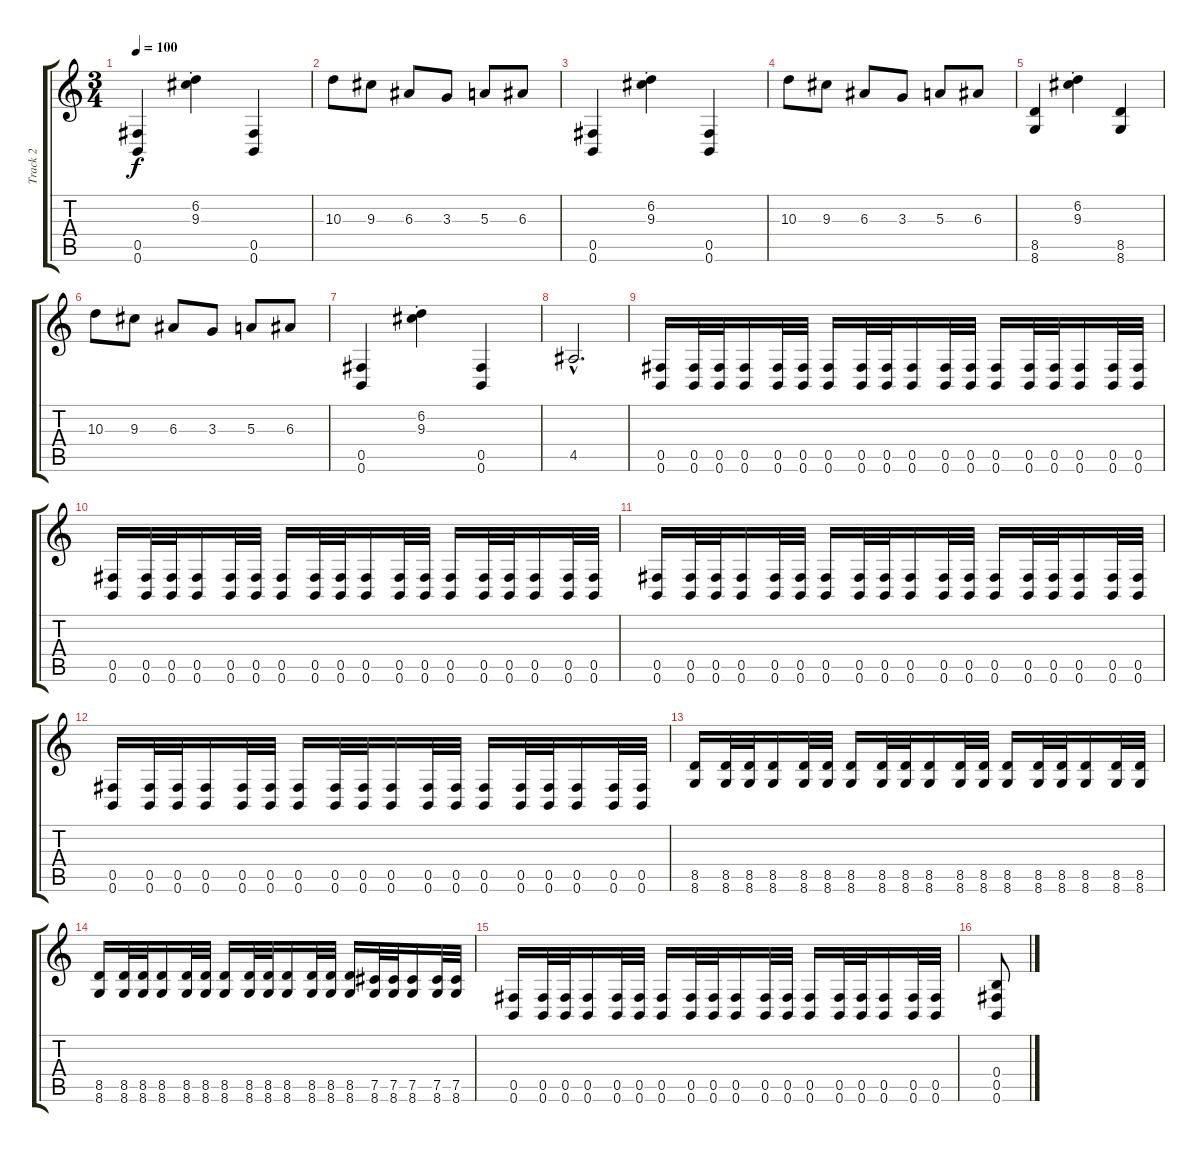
\track ("Track 2" "Track 2") {instrument overdrivenguitar}
\staff {score tabs}
\tuning (Db4 Ab3 E3 B2 Gb2 B1) {hide}
\ts (3 4)
\tempo 100
\clef g2
\ks c
(0.5 0.6).4{dy f} (6.2{st} 9.3{st}).4 (0.5 0.6).4 |
10.3.8 9.3.8 6.3.8 3.3.8 5.3.8 6.3.8 |
(0.5 0.6).4 (6.2{st} 9.3{st}).4 (0.5 0.6).4 |
10.3.8 9.3.8 6.3.8 3.3.8 5.3.8 6.3.8 |
(8.5 8.6).4 (6.2{st} 9.3{st}).4 (8.5 8.6).4 |
10.3.8 9.3.8 6.3.8 3.3.8 5.3.8 6.3.8 |
(0.5 0.6).4 (6.2{st} 9.3{st}).4 (0.5 0.6).4 |
4.5{hac}.2{d} |
(0.5 0.6).16 (0.5 0.6).32 (0.5 0.6).32 (0.5 0.6).16 (0.5 0.6).32 (0.5 0.6).32 (0.5 0.6).16 (0.5 0.6).32 (0.5 0.6).32 (0.5 0.6).16 (0.5 0.6).32 (0.5 0.6).32 (0.5 0.6).16 (0.5 0.6).32 (0.5 0.6).32 (0.5 0.6).16 (0.5 0.6).32 (0.5 0.6).32 |
(0.5 0.6).16 (0.5 0.6).32 (0.5 0.6).32 (0.5 0.6).16 (0.5 0.6).32 (0.5 0.6).32 (0.5 0.6).16 (0.5 0.6).32 (0.5 0.6).32 (0.5 0.6).16 (0.5 0.6).32 (0.5 0.6).32 (0.5 0.6).16 (0.5 0.6).32 (0.5 0.6).32 (0.5 0.6).16 (0.5 0.6).32 (0.5 0.6).32 |
(0.5 0.6).16 (0.5 0.6).32 (0.5 0.6).32 (0.5 0.6).16 (0.5 0.6).32 (0.5 0.6).32 (0.5 0.6).16 (0.5 0.6).32 (0.5 0.6).32 (0.5 0.6).16 (0.5 0.6).32 (0.5 0.6).32 (0.5 0.6).16 (0.5 0.6).32 (0.5 0.6).32 (0.5 0.6).16 (0.5 0.6).32 (0.5 0.6).32 |
(0.5 0.6).16 (0.5 0.6).32 (0.5 0.6).32 (0.5 0.6).16 (0.5 0.6).32 (0.5 0.6).32 (0.5 0.6).16 (0.5 0.6).32 (0.5 0.6).32 (0.5 0.6).16 (0.5 0.6).32 (0.5 0.6).32 (0.5 0.6).16 (0.5 0.6).32 (0.5 0.6).32 (0.5 0.6).16 (0.5 0.6).32 (0.5 0.6).32 |
(8.5 8.6).16 (8.5 8.6).32 (8.5 8.6).32 (8.5 8.6).16 (8.5 8.6).32 (8.5 8.6).32 (8.5 8.6).16 (8.5 8.6).32 (8.5 8.6).32 (8.5 8.6).16 (8.5 8.6).32 (8.5 8.6).32 (8.5 8.6).16 (8.5 8.6).32 (8.5 8.6).32 (8.5 8.6).16 (8.5 8.6).32 (8.5 8.6).32 |
(8.5 8.6).16 (8.5 8.6).32 (8.5 8.6).32 (8.5 8.6).16 (8.5 8.6).32 (8.5 8.6).32 (8.5 8.6).16 (8.5 8.6).32 (8.5 8.6).32 (8.5 8.6).16 (8.5 8.6).32 (8.5 8.6).32 (8.5 8.6).16 (7.5 8.6).32 (7.5 8.6).32 (7.5 8.6).16 (7.5 8.6).32 (7.5 8.6).32 |
(0.5 0.6).16 (0.5 0.6).32 (0.5 0.6).32 (0.5 0.6).16 (0.5 0.6).32 (0.5 0.6).32 (0.5 0.6).16 (0.5 0.6).32 (0.5 0.6).32 (0.5 0.6).16 (0.5 0.6).32 (0.5 0.6).32 (0.5 0.6).16 (0.5 0.6).32 (0.5 0.6).32 (0.5 0.6).16 (0.5 0.6).32 (0.5 0.6).32 |
(0.4 0.5 0.6).8
